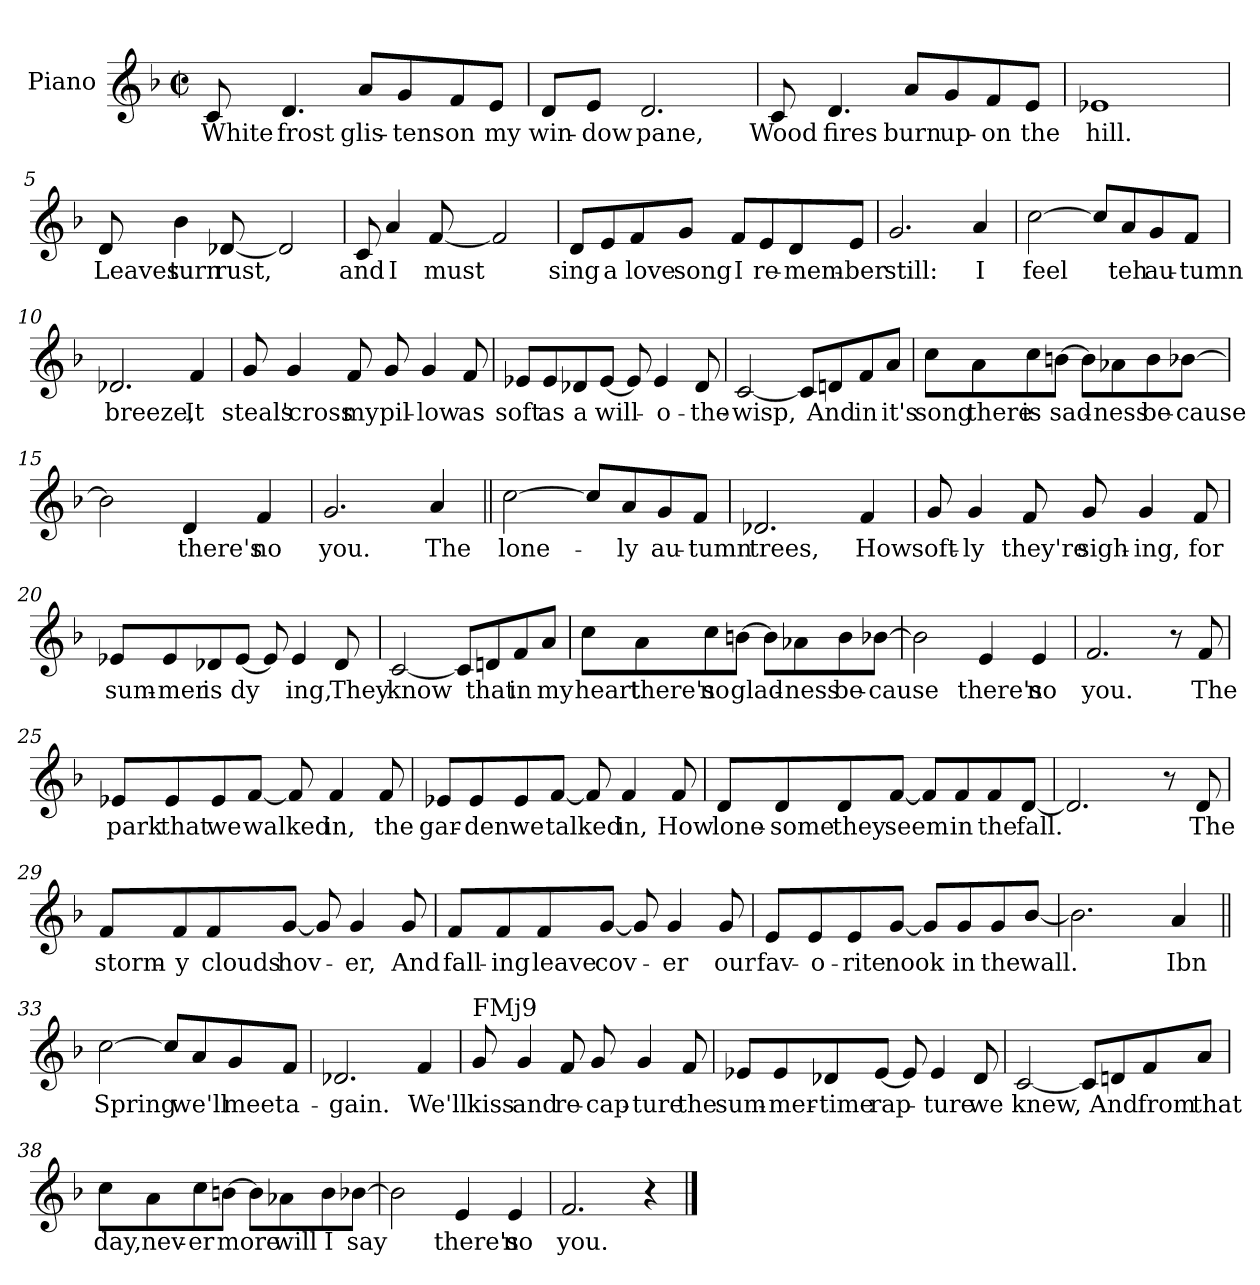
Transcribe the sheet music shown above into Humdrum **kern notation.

**kern	**text
*part1	*part1
*staff1	*staff1
*I"Piano	*
*I'Pno.	*
*clefG2	*
*k[b-]	*
*F:	*
*M2/2	*
*met(c|)	*
=1	=1
8c/	White
4.d/	frost
8a/L	glis-
8g/	-tens
8f/	on
8e/J	my
=2	=2
8d/L	win-
8e/J	-dow
2.d/	pane,
=3	=3
8c/	Wood
4.d/	fires
8a/L	burn
8g/	up-
8f/	-on
8e/J	the
!!LO:LB:g=z
=4	=4
1e-X	hill.
=5	=5
8d/	Leaves
4b-\	turn
[8d-X/	rust,
2d-/]	.
=6	=6
8c/	and
4a/	I
[8f/	must
2f/]	.
=7	=7
8d/L	sing
8e/	a
8f/	love
8g/J	song
8f/L	I
8e/	re-
8d/	-mem-
8e/J	-ber
!!LO:LB:g=z
=8	=8
2.g/	still:
4a/	I
=9	=9
[2cc\	feel
8cc/L]	.
8a/	teh
8g/	au-
8f/J	-tumn
=10	=10
2.d-X/	breeze,
4f/	It
=11	=11
8g/	steals
4g/	'cross
8f/	my
8g/	pil-
4g/	-low
8f/	as
!!LO:LB:g=z
=12	=12
8e-X/L	soft
8e-/	as
8d-X/	a
[8e-/J	will-
8e-/]	.
4e-/	-o-
8d-/	-the-
=13	=13
[2c/	-wisp,
8c/L]	.
8dn/	And
8f/	in
8a/J	it's
=14	=14
8cc\L	song
8a\	there
8cc\	is
[8bn\J	sad-
8b\L]	.
8a-X\	-ness
8b\	be-
[8b-X\J	-cause
!!LO:LB:g=z
=15	=15
2b-\]	.
4d/	there's
4f/	no
=16	=16
2.g/	you.
4a/	The
=17||	=17||
[2cc\	lone-
8cc/L]	.
8a/	-ly
8g/	au-
8f/J	-tumn
=18	=18
2.d-X/	trees,
4f/	How
!!LO:LB:g=z
=19	=19
8g/	soft-
4g/	-ly
8f/	they're
8g/	sigh-
4g/	-ing,
8f/	for
=20	=20
8e-X/L	sum-
8e-/	-mer
8d-X/	is
[8e-/J	dy
8e-/]	.
4e-/	ing,
8d-/	They
=21	=21
[2c/	know
8c/L]	.
8dn/	that
8f/	in
8a/J	my
!!LO:LB:g=z
=22	=22
8cc\L	heart
8a\	there's
8cc\	no
[8bn\J	glad-
8b\L]	.
8a-X\	-ness
8b\	be-
[8b-X\J	-cause
=23	=23
2b-\]	.
4e/	there's
4e/	no
=24	=24
2.f/	you.
8r	.
8f/	The
!!LO:LB:g=z
=25	=25
8e-X/L	park
8e-/	that
8e-/	we
[8f/J	walked
8f/]	.
4f/	in,
8f/	the
=26	=26
8e-X/L	gar-
8e-/	-den
8e-/	we
[8f/J	talked
8f/]	.
4f/	in,
8f/	How
!!LO:PB:g=z
=27	=27
8d/L	lone-
8d/	-some
8d/	they
[8f/J	seem
8f/L]	.
8f/	in
8f/	the
[8d/J	fall.
=28	=28
2.d/]	.
8r	.
8d/	The
=29	=29
8f/L	storm-
8f/	-y
8f/	clouds
[8g/J	hov-
8g/]	.
4g/	-er,
8g/	And
!!LO:LB:g=z
=30	=30
8f/L	fall-
8f/	-ing
8f/	leave
[8g/J	cov-
8g/]	.
4g/	-er
8g/	our
=31	=31
8e/L	fav-
8e/	-o-
8e/	-rite
[8g/J	nook
8g/L]	.
8g/	in
8g/	the
[8b-/J	wall.
=32	=32
2.b-\]	.
4a/	Ibn
!!LO:LB:g=z
=33||	=33||
[2cc\	Spring
8cc/L]	.
8a/	we'll
8g/	meet
8f/J	a-
=34	=34
2.d-X/	-gain.
4f/	We'll
=35	=35
!LO:TX:a:t=FMj9	!
8g/	kiss
4g/	and
8f/	re-
8g/	-cap-
4g/	-ture
8f/	the
=36	=36
8e-X/L	sum-
8e-/	-mer-
8d-X/	-time
[8e-/J	rap-
8e-/]	.
4e-/	-ture
8d-/	we
!!LO:LB:g=z
=37	=37
[2c/	knew,
8c/L]	.
8dn/	And
8f/	from
8a/J	that
=38	=38
8cc\L	day,
8a\	nev-
8cc\	-er
[8bn\J	more
8b\L]	.
8a-X\	will
8b\	I
[8b-X\J	say
=39	=39
2b-\]	.
4e/	there's
4e/	no
=40	=40
2.f/	you.
4r	.
==	==
*-	*-
